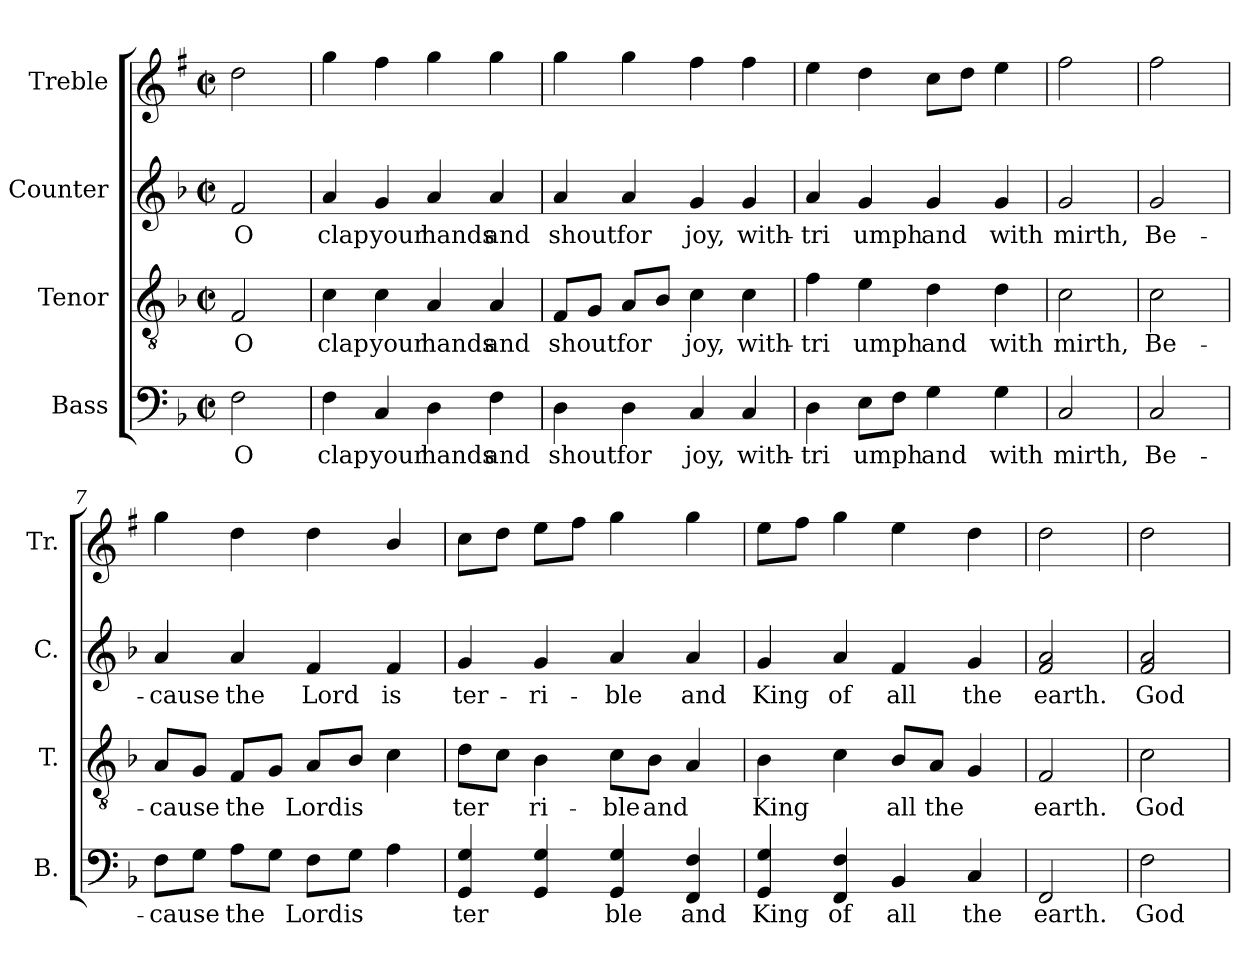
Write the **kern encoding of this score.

**kern	**text	**kern	**text	**kern	**text	**kern
*part4	*part4	*part3	*part3	*part2	*part2	*part1
*staff4	*staff4	*staff3	*staff3	*staff2	*staff2	*staff1
*I"Bass	*	*I"Tenor	*	*I"Counter	*	*I"Treble
*I'B.	*	*I'T.	*	*I'C.	*	*I'Tr.
!!LO:PB:g=z
*stria5	*	*stria5	*	*stria5	*	*stria5
*clefF4	*	*clefGv2	*	*clefG2	*	*clefG2
*	*	*	*	*	*	*ITrd1c2
*k[b-]	*	*k[b-]	*	*k[b-]	*	*k[b-]
*F:	*	*F:	*	*F:	*	*F:
*M2/2	*	*M2/2	*	*M2/2	*	*M2/2
*met(c|)	*	*met(c|)	*	*met(c|)	*	*met(c|)
=1	=1	=1	=1	=1	=1	=1
!	!LO:LY:a:cj	!	!LO:LY:a:cj	!	!LO:LY:b:cj	!
2F\	O	2F/	O	2f/	O	2cc\
=2	=2	=2	=2	=2	=2	=2
!	!LO:LY:a:cj	!	!LO:LY:a:cj	!	!LO:LY:b:cj	!
4F\	clap	4c\	clap	4a/	clap	4ff\
!	!LO:LY:a:cj	!	!LO:LY:a:cj	!	!LO:LY:b:cj	!
4C/	your	4c\	your	4g/	your	4ee\
!	!LO:LY:a:cj	!	!LO:LY:a:cj	!	!LO:LY:b:cj	!
4D\	hands	4A/	hands	4a/	hands	4ff\
!	!LO:LY:a:cj	!	!LO:LY:a:cj	!	!LO:LY:b:cj	!
4F\	and	4A/	and	4a/	and	4ff\
=3	=3	=3	=3	=3	=3	=3
!	!LO:LY:a:cj	!	!LO:LY:a:cj	!	!LO:LY:b:cj	!
4D\	shout	8F/L	shout	4a/	shout	4ff\
!	!	!	!LO:LY:a:cj	!	!	!
.	.	8G/J	.	.	.	.
!	!LO:LY:a:cj	!	!LO:LY:a:cj	!	!LO:LY:b:cj	!
4D\	for	8A/L	for	4a/	for	4ff\
!	!	!	!LO:LY:a:cj	!	!	!
.	.	8B-/J	.	.	.	.
!	!LO:LY:a:cj	!	!LO:LY:a:cj	!	!LO:LY:b:cj	!
4C/	joy,	4c\	joy,	4g/	joy,	4ee\
!	!LO:LY:a:cj	!	!LO:LY:a:cj	!	!LO:LY:b:cj	!
4C/	with-	4c\	with-	4g/	with-	4ee\
=4	=4	=4	=4	=4	=4	=4
!	!LO:LY:a:cj	!	!LO:LY:a:cj	!	!LO:LY:b:cj	!
4D\	-tri	4f\	-tri	4a/	-tri	4dd\
!	!LO:LY:a:cj	!	!LO:LY:a:cj	!	!LO:LY:b:cj	!
8E\L	umph	4e\	umph	4g/	umph	4cc\
!	!LO:LY:a:cj	!	!	!	!	!
8F\J	.	.	.	.	.	.
!	!LO:LY:a:cj	!	!LO:LY:a:cj	!	!LO:LY:b:cj	!
4G\	and	4d\	and	4g/	and	8b-\L
.	.	.	.	.	.	8cc\J
!	!LO:LY:a:cj	!	!LO:LY:a:cj	!	!LO:LY:b:cj	!
4G\	with	4d\	with	4g/	with	4dd\
=5	=5	=5	=5	=5	=5	=5
!	!LO:LY:a:cj	!	!LO:LY:a:cj	!	!LO:LY:b:cj	!
2C/	mirth,	2c\	mirth,	2g/	mirth,	2ee\
=6	=6	=6	=6	=6	=6	=6
!	!LO:LY:a:cj	!	!LO:LY:a:cj	!	!LO:LY:b:cj	!
2C/	Be-	2c\	Be-	2g/	Be-	2ee\
=7	=7	=7	=7	=7	=7	=7
!	!LO:LY:a:cj	!	!LO:LY:a:cj	!	!LO:LY:b:cj	!
8F\L	-cause	8A/L	-cause	4a/	-cause	4ff\
!	!LO:LY:a:cj	!	!LO:LY:a:cj	!	!	!
8G\J	.	8G/J	.	.	.	.
!	!LO:LY:a:cj	!	!LO:LY:a:cj	!	!LO:LY:b:cj	!
8A\L	the	8F/L	the	4a/	the	4cc\
!	!LO:LY:a:cj	!	!LO:LY:a:cj	!	!	!
8G\J	.	8G/J	.	.	.	.
!	!LO:LY:a:cj	!	!LO:LY:a:cj	!	!LO:LY:b:cj	!
8F\L	Lord	8A/L	Lord	4f/	Lord	4cc\
!	!LO:LY:a:cj	!	!LO:LY:a:cj	!	!	!
8G\J	is	8B-/J	is	.	.	.
!	!LO:LY:a:cj	!	!LO:LY:a:cj	!	!LO:LY:b:cj	!
4A\	.	4c\	.	4f/	is	4a/
!!LO:LB:g=z
=8	=8	=8	=8	=8	=8	=8
!	!LO:LY:a:cj	!	!LO:LY:a:cj	!	!LO:LY:b:cj	!
4G/ 4GG/	ter-	8d\L	ter-	4g/	ter-	8b-\L
!	!	!	!LO:LY:a:cj	!	!	!
.	.	8c\J	--	.	.	8cc\J
!	!LO:LY:a:cj	!	!LO:LY:a:cj	!	!LO:LY:b:cj	!
4G/ 4GG/	--	4B-\	-ri-	4g/	-ri-	8dd\L
.	.	.	.	.	.	8ee\J
!	!LO:LY:a:cj	!	!LO:LY:a:cj	!	!LO:LY:b:cj	!
4G/ 4GG/	-ble	8c\L	-ble	4a/	-ble	4ff\
!	!	!	!LO:LY:a:cj	!	!	!
.	.	8B-\J	and	.	.	.
!	!LO:LY:a:cj	!	!LO:LY:a:cj	!	!LO:LY:b:cj	!
4F/ 4FF/	and	4A/	.	4a/	and	4ff\
=9	=9	=9	=9	=9	=9	=9
!	!LO:LY:a:cj	!	!LO:LY:a:cj	!	!LO:LY:b:cj	!
4G/ 4GG/	King	4B-\	King	4g/	King	8dd\L
.	.	.	.	.	.	8ee\J
!	!LO:LY:a:cj	!	!LO:LY:a:cj	!	!LO:LY:b:cj	!
4F/ 4FF/	of	4c\	.	4a/	of	4ff\
!	!LO:LY:a:cj	!	!LO:LY:a:cj	!	!LO:LY:b:cj	!
4BB-/	all	8B-/L	all	4f/	all	4dd\
!	!	!	!LO:LY:a:cj	!	!	!
.	.	8A/J	the	.	.	.
!	!LO:LY:a:cj	!	!LO:LY:a:cj	!	!LO:LY:b:cj	!
4C/	the	4G/	.	4g/	the	4cc\
=10	=10	=10	=10	=10	=10	=10
!	!LO:LY:a:cj	!	!LO:LY:a:cj	!	!LO:LY:b:cj	!
2FF/	earth.	2F/	earth.	2a/ 2f/	earth.	2cc\
=11	=11	=11	=11	=11	=11	=11
!	!LO:LY:a:cj	!	!LO:LY:a:cj	!	!LO:LY:b:cj	!
2F\	God	2c\	God	2a/ 2f/	God	2cc\
=	=	=	=	=	=	=
*-	*-	*-	*-	*-	*-	*-
